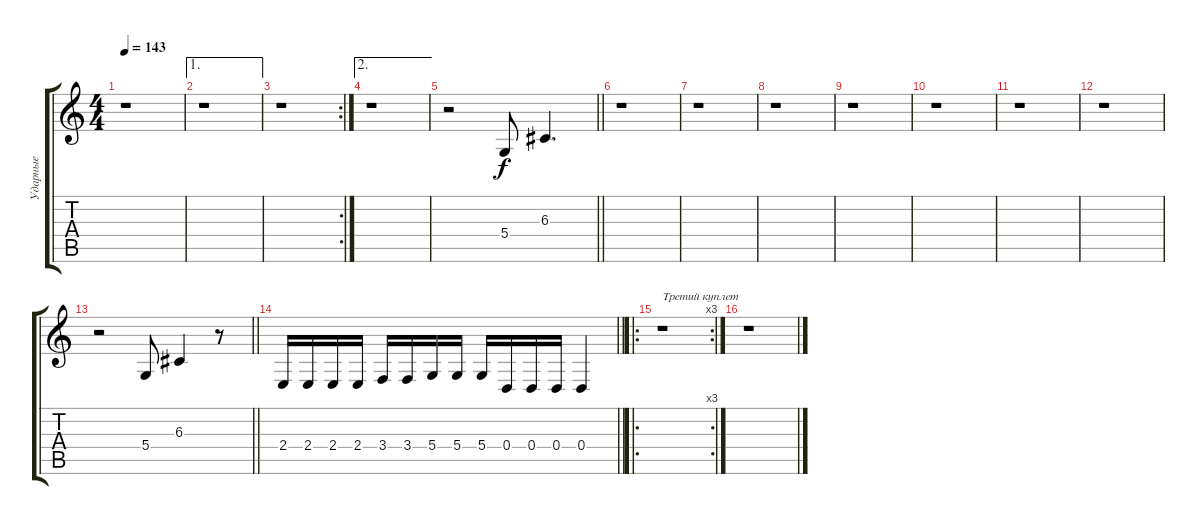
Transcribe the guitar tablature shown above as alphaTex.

\track ("Ударные" "Ударные") {instrument reversecymbal}
\staff {score tabs}
\tuning (E4 B3 G3 D3 A2 E2) {hide}
\ts (4 4)
\tempo 143
\clef g2
\ks c
r.1{dy f} |
\ae 1
r.1 |
\rc 2
r.1 |
\ae 2
r.1 |
\barLineRight lightlight
r.2 5.4.8 6.3.4{d} |
r.1 |
r.1 |
r.1 |
r.1 |
r.1 |
r.1 |
r.1 |
\barLineRight lightlight
r.2 5.4.8 6.3.4 r.8 |
\barLineRight lightlight
2.4.16 2.4.16 2.4.16 2.4.16 3.4.16 3.4.16 5.4.16 5.4.16 5.4.16 0.4.16 0.4.16 0.4.16 0.4.4 |
\ro
\rc 3
r.1{txt "Третий куплет"} |
r.1
